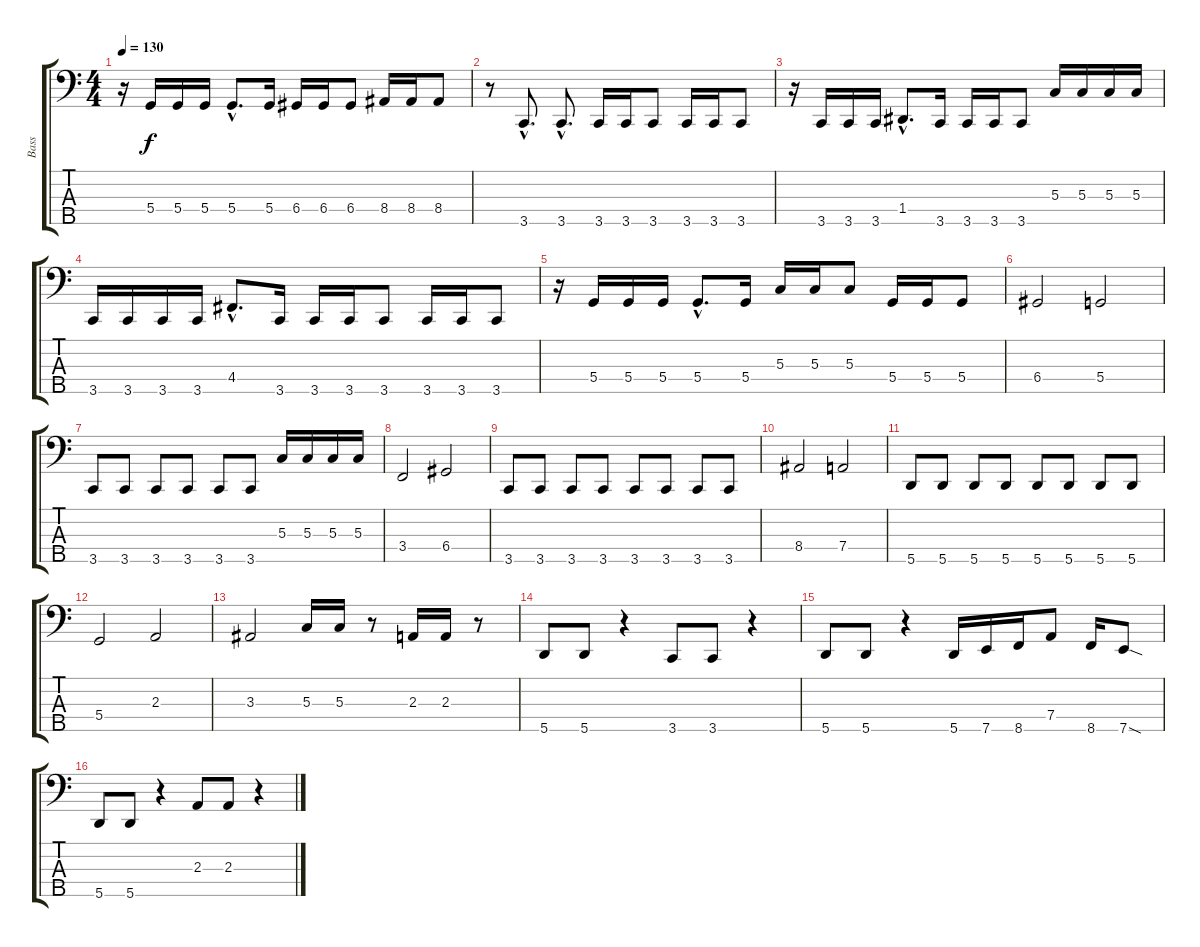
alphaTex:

\track ("Bass" "Bass") {instrument electricbasspick}
\staff {score tabs}
\tuning (F2 C2 G1 D1 A0) {hide}
\ts (4 4)
\tempo 130
\clef f4
\ks c
r.16{dy f} 5.4.16 5.4.16 5.4.16 5.4{hac}.8{d} 5.4.16 6.4.16 6.4.16 6.4.8 8.4.16 8.4.16 8.4.8 |
r.8 3.5{hac}.8{d} 3.5{hac}.8{d} 3.5.16 3.5.16 3.5.8 3.5.16 3.5.16 3.5.8 |
r.16 3.5.16 3.5.16 3.5.16 1.4{hac}.8{d} 3.5.16 3.5.16 3.5.16 3.5.8 5.3.16 5.3.16 5.3.16 5.3.16 |
3.5.16 3.5.16 3.5.16 3.5.16 4.4{hac}.8{d} 3.5.16 3.5.16 3.5.16 3.5.8 3.5.16 3.5.16 3.5.8 |
r.16 5.4.16 5.4.16 5.4.16 5.4{hac}.8{d} 5.4.16 5.3.16 5.3.16 5.3.8 5.4.16 5.4.16 5.4.8 |
6.4.2 5.4.2 |
3.5.8 3.5.8 3.5.8 3.5.8 3.5.8 3.5.8 5.3.16 5.3.16 5.3.16 5.3.16 |
3.4.2 6.4.2 |
3.5.8 3.5.8 3.5.8 3.5.8 3.5.8 3.5.8 3.5.8 3.5.8 |
8.4.2 7.4.2 |
5.5.8 5.5.8 5.5.8 5.5.8 5.5.8 5.5.8 5.5.8 5.5.8 |
5.4.2 2.3.2 |
3.3.2 5.3.16 5.3.16 r.8 2.3.16 2.3.16 r.8 |
5.5.8 5.5.8 r.4 3.5.8 3.5.8 r.4 |
5.5.8 5.5.8 r.4 5.5.16 7.5.16 8.5.16 7.4.8 8.5.16 7.5{sod}.8 |
5.5.8 5.5.8 r.4 2.3.8 2.3.8 r.4
